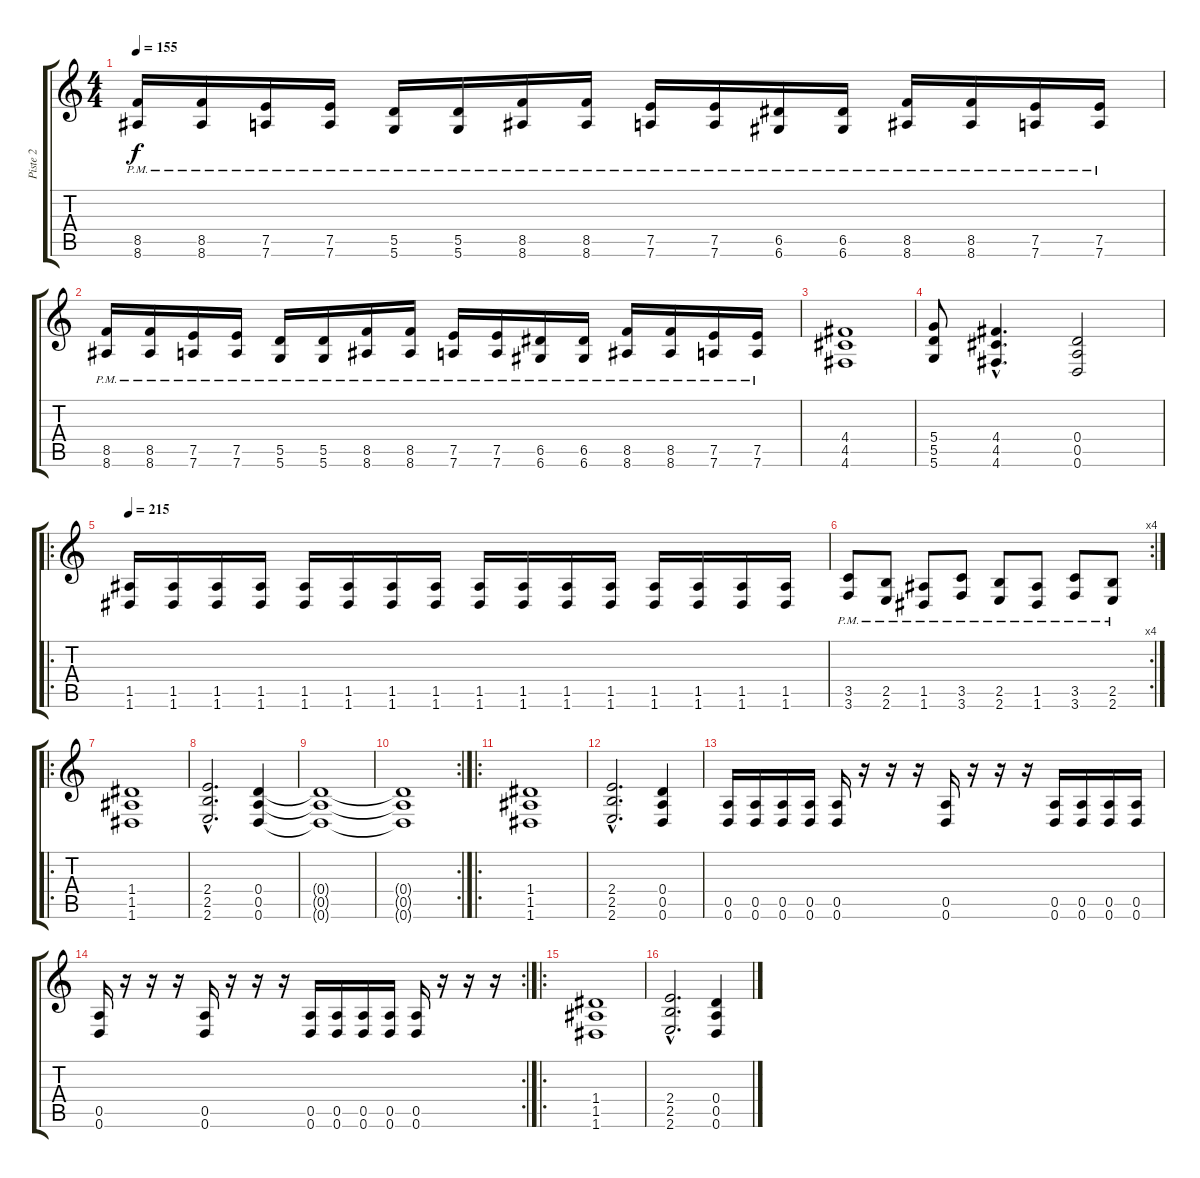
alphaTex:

\track ("Piste 2" "Piste 2") {instrument distortionguitar}
\staff {score tabs}
\tuning (E4 B3 G3 D3 A2 D2) {hide}
\ts (4 4)
\tempo 155
\clef g2
\ks c
(8.5{pm} 8.6{pm}).16{dy f} (8.5{pm} 8.6{pm}).16 (7.5{pm} 7.6{pm}).16 (7.5{pm} 7.6{pm}).16 (5.5{pm} 5.6{pm}).16 (5.5{pm} 5.6{pm}).16 (8.5{pm} 8.6{pm}).16 (8.5{pm} 8.6{pm}).16 (7.5{pm} 7.6{pm}).16 (7.5{pm} 7.6{pm}).16 (6.5{pm} 6.6{pm}).16 (6.5{pm} 6.6{pm}).16 (8.5{pm} 8.6{pm}).16 (8.5{pm} 8.6{pm}).16 (7.5{pm} 7.6{pm}).16 (7.5{pm} 7.6{pm}).16 |
(8.5{pm} 8.6{pm}).16 (8.5{pm} 8.6{pm}).16 (7.5{pm} 7.6{pm}).16 (7.5{pm} 7.6{pm}).16 (5.5{pm} 5.6{pm}).16 (5.5{pm} 5.6{pm}).16 (8.5{pm} 8.6{pm}).16 (8.5{pm} 8.6{pm}).16 (7.5{pm} 7.6{pm}).16 (7.5{pm} 7.6{pm}).16 (6.5{pm} 6.6{pm}).16 (6.5{pm} 6.6{pm}).16 (8.5{pm} 8.6{pm}).16 (8.5{pm} 8.6{pm}).16 (7.5{pm} 7.6{pm}).16 (7.5{pm} 7.6{pm}).16 |
(4.4 4.5 4.6).1 |
(5.4 5.5 5.6).8 (4.4{hac} 4.5{hac} 4.6{hac}).4{d} (0.4 0.5 0.6).2 |
\ro
\tempo 215
(1.5 1.6).16 (1.5 1.6).16 (1.5 1.6).16 (1.5 1.6).16 (1.5 1.6).16 (1.5 1.6).16 (1.5 1.6).16 (1.5 1.6).16 (1.5 1.6).16 (1.5 1.6).16 (1.5 1.6).16 (1.5 1.6).16 (1.5 1.6).16 (1.5 1.6).16 (1.5 1.6).16 (1.5 1.6).16 |
\rc 4
(3.5{pm} 3.6{pm}).8 (2.5{pm} 2.6{pm}).8 (1.5{pm} 1.6{pm}).8 (3.5{pm} 3.6{pm}).8 (2.5{pm} 2.6{pm}).8 (1.5{pm} 1.6{pm}).8 (3.5{pm} 3.6{pm}).8 (2.5{pm} 2.6{pm}).8 |
\ro
(1.4 1.5 1.6).1 |
(2.4{hac} 2.5{hac} 2.6{hac}).2{d} (0.4 0.5 0.6).4 |
(0.4{t} 0.5{t} 0.6{t}).1 |
\rc 2
(0.4{t} 0.5{t} 0.6{t}).1 |
\ro
(1.4 1.5 1.6).1 |
(2.4{hac} 2.5{hac} 2.6{hac}).2{d} (0.4 0.5 0.6).4 |
(0.5 0.6).16 (0.5 0.6).16 (0.5 0.6).16 (0.5 0.6).16 (0.5 0.6).16 r.16 r.16 r.16 (0.5 0.6).16 r.16 r.16 r.16 (0.5 0.6).16 (0.5 0.6).16 (0.5 0.6).16 (0.5 0.6).16 |
\rc 2
(0.5 0.6).16 r.16 r.16 r.16 (0.5 0.6).16 r.16 r.16 r.16 (0.5 0.6).16 (0.5 0.6).16 (0.5 0.6).16 (0.5 0.6).16 (0.5 0.6).16 r.16 r.16 r.16 |
\ro
(1.4 1.5 1.6).1 |
(2.4{hac} 2.5{hac} 2.6{hac}).2{d} (0.4 0.5 0.6).4
